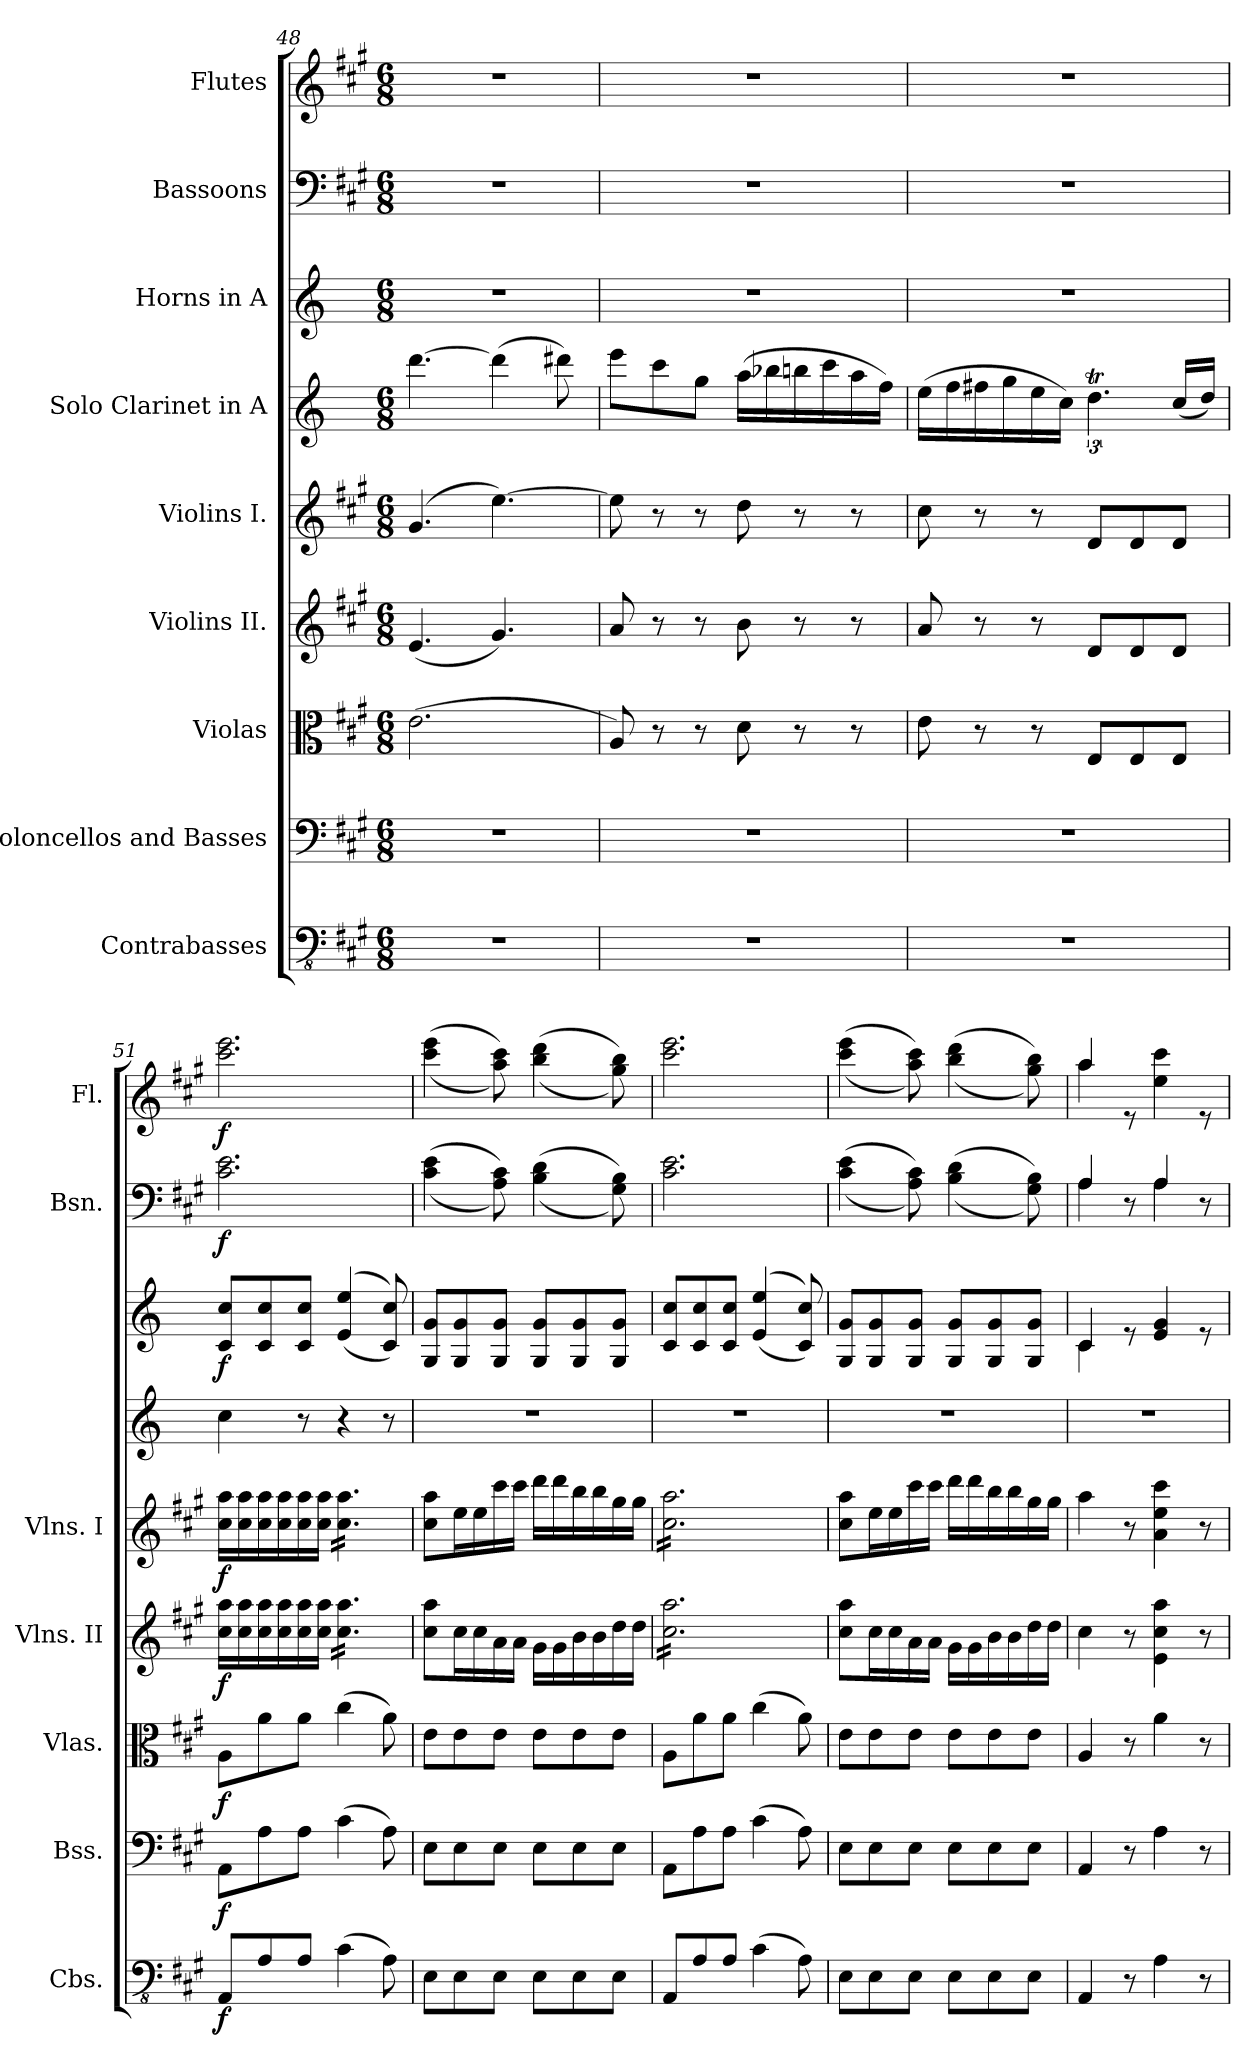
**kern	**dynam	**kern	**dynam	**kern	**dynam	**kern	**dynam	**kern	**dynam	**kern	**kern	**dynam	**kern	**dynam	**kern	**dynam
*part9	*part9	*part8	*part8	*part7	*part7	*part6	*part6	*part5	*part5	*part4	*part3	*part3	*part2	*part2	*part1	*part1
*staff9	*staff9	*staff8	*staff8	*staff7	*staff7	*staff6	*staff6	*staff5	*staff5	*staff4	*staff3	*staff3	*staff2	*staff2	*staff1	*staff1
*I"Contrabasses	*	*I"Violoncellos and Basses	*	*I"Violas	*	*I"Violins II.	*	*I"Violins I.	*	*I"Solo Clarinet in A	*I"Horns in A	*	*I"Bassoons	*	*I"Flutes	*
*I'Cbs.	*	*I'Bss.	*	*I'Vlas.	*	*I'Vlns. II	*	*I'Vlns. I	*	*	*	*	*I'Bsn.	*	*I'Fl.	*
*clefFv4	*	*clefF4	*	*clefC3	*	*clefG2	*	*clefG2	*	*clefG2	*clefG2	*	*clefF4	*	*clefG2	*
*	*	*	*	*	*	*	*	*	*	*ITrd2c3	*ITrd2c3	*	*	*	*	*
*k[f#c#g#]	*	*k[f#c#g#]	*	*k[f#c#g#]	*	*k[f#c#g#]	*	*k[f#c#g#]	*	*k[f#c#g#]	*k[f#c#g#]	*	*k[f#c#g#]	*	*k[f#c#g#]	*
*M6/8	*	*M6/8	*	*M6/8	*	*M6/8	*	*M6/8	*	*M6/8	*M6/8	*	*M6/8	*	*M6/8	*
=48	=48	=48	=48	=48	=48	=48	=48	=48	=48	=48	=48	=48	=48	=48	=48	=48
2.r	.	2.r	.	(>2.e\	.	(<4.e/	.	(>4.g#/	.	[4.bb\	2.r	.	2.r	.	2.r	.
.	.	.	.	.	.	4.g#/)	.	[4.ee\)	.	(>4bb\]	.	.	.	.	.	.
.	.	.	.	.	.	.	.	.	.	8bb#X\)	.	.	.	.	.	.
=49	=49	=49	=49	=49	=49	=49	=49	=49	=49	=49	=49	=49	=49	=49	=49	=49
2.r	.	2.r	.	8A/)	.	8a/	.	8ee\]	.	8ccc#\L	2.r	.	2.r	.	2.r	.
.	.	.	.	8r	.	8r	.	8r	.	8aa\	.	.	.	.	.	.
.	.	.	.	8r	.	8r	.	8r	.	8ee\J	.	.	.	.	.	.
.	.	.	.	8d\	.	8b\	.	8dd\	.	(>16ff#\LL	.	.	.	.	.	.
.	.	.	.	.	.	.	.	.	.	16ggn\	.	.	.	.	.	.
.	.	.	.	8r	.	8r	.	8r	.	16gg#X\	.	.	.	.	.	.
.	.	.	.	.	.	.	.	.	.	16aa\	.	.	.	.	.	.
.	.	.	.	8r	.	8r	.	8r	.	16ff#\	.	.	.	.	.	.
.	.	.	.	.	.	.	.	.	.	16dd\JJ)	.	.	.	.	.	.
=50	=50	=50	=50	=50	=50	=50	=50	=50	=50	=50	=50	=50	=50	=50	=50	=50
2.r	.	2.r	.	8e\	.	8a/	.	8cc#\	.	(>16cc#\LL	2.r	.	2.r	.	2.r	.
.	.	.	.	.	.	.	.	.	.	16dd\	.	.	.	.	.	.
.	.	.	.	8r	.	8r	.	8r	.	16dd#X\	.	.	.	.	.	.
.	.	.	.	.	.	.	.	.	.	16ee\	.	.	.	.	.	.
.	.	.	.	8r	.	8r	.	8r	.	16cc#\	.	.	.	.	.	.
.	.	.	.	.	.	.	.	.	.	16a\JJ)	.	.	.	.	.	.
.	.	.	.	8E/L	.	8d/L	.	8d/L	.	6.bT\	.	.	.	.	.	.
.	.	.	.	8E/	.	8d/	.	8d/	.	.	.	.	.	.	.	.
.	.	.	.	8E/J	.	8d/J	.	8d/J	.	(<16a!/LL	.	.	.	.	.	.
.	.	.	.	.	.	.	.	.	.	16b!/JJ)	.	.	.	.	.	.
=51	=51	=51	=51	=51	=51	=51	=51	=51	=51	=51	=51	=51	=51	=51	=51	=51
!	!LO:DY:b	!	!LO:DY:b	!	!LO:DY:b	!	!LO:DY:b	!	!LO:DY:b	!	!	!LO:DY:b	!	!LO:DY:b	!	!LO:DY:b
8AAA/L	f	8AA\L	f	8A\L	f	16cc#\ 16aa\LL	f	16cc#\ 16aa\LL	f	4a\	8A/ 8a/L	f	2.c#\ 2.e\	f	2.ccc#\ 2.eee\	f
.	.	.	.	.	.	16cc#\ 16aa\	.	16cc#\ 16aa\	.	.	.	.	.	.	.	.
8AA/	.	8A\	.	8a\	.	16cc#\ 16aa\	.	16cc#\ 16aa\	.	.	8A/ 8a/	.	.	.	.	.
.	.	.	.	.	.	16cc#\ 16aa\	.	16cc#\ 16aa\	.	.	.	.	.	.	.	.
8AA/J	.	8A\J	.	8a\J	.	16cc#\ 16aa\	.	16cc#\ 16aa\	.	8r	8A/ 8a/J	.	.	.	.	.
.	.	.	.	.	.	16cc#\ 16aa\JJ	.	16cc#\ 16aa\JJ	.	.	.	.	.	.	.	.
*	*	*	*	*	*	*tremolo	*	*	*	*	*	*	*	*	*	*
*	*	*	*	*	*	*	*	*tremolo	*	*	*	*	*	*	*	*
(>4C#\	.	(>4c#\	.	(>4cc#\	.	16cc#\ 16aa\LL	.	16cc#\ 16aa\LL	.	4r	(>(<4c#/ 4cc#/	.	.	.	.	.
.	.	.	.	.	.	16cc#\ 16aa\	.	16cc#\ 16aa\	.	.	.	.	.	.	.	.
.	.	.	.	.	.	16cc#\ 16aa\	.	16cc#\ 16aa\	.	.	.	.	.	.	.	.
.	.	.	.	.	.	16cc#\ 16aa\	.	16cc#\ 16aa\	.	.	.	.	.	.	.	.
8AA\)	.	8A\)	.	8a\)	.	16cc#\ 16aa\	.	16cc#\ 16aa\	.	8r	8A/ 8a/))	.	.	.	.	.
.	.	.	.	.	.	16cc#\ 16aa\JJ	.	16cc#\ 16aa\JJ	.	.	.	.	.	.	.	.
*	*	*	*	*	*	*	*	*Xtremolo	*	*	*	*	*	*	*	*
*	*	*	*	*	*	*Xtremolo	*	*	*	*	*	*	*	*	*	*
=52	=52	=52	=52	=52	=52	=52	=52	=52	=52	=52	=52	=52	=52	=52	=52	=52
8EE\L	.	8E\L	.	8e\L	.	8cc#\ 8aa\L	.	8cc#\ 8aa\L	.	2.r	8E/ 8e/L	.	(<(>4c#\ 4e\	.	(<(>4ccc#\ 4eee\	.
8EE\	.	8E\	.	8e\	.	16cc#\L	.	16ee\L	.	.	8E/ 8e/	.	.	.	.	.
.	.	.	.	.	.	16cc#\	.	16ee\	.	.	.	.	.	.	.	.
8EE\J	.	8E\J	.	8e\J	.	16a\	.	16ccc#\	.	.	8E/ 8e/J	.	8A\ 8c#\))	.	8aa\ 8ccc#\))	.
.	.	.	.	.	.	16a\JJ	.	16ccc#\JJ	.	.	.	.	.	.	.	.
8EE\L	.	8E\L	.	8e\L	.	16g#\LL	.	16ddd\LL	.	.	8E/ 8e/L	.	(<(>4B\ 4d\	.	(<(>4bb\ 4ddd\	.
.	.	.	.	.	.	16g#\	.	16ddd\	.	.	.	.	.	.	.	.
8EE\	.	8E\	.	8e\	.	16b\	.	16bb\	.	.	8E/ 8e/	.	.	.	.	.
.	.	.	.	.	.	16b\	.	16bb\	.	.	.	.	.	.	.	.
8EE\J	.	8E\J	.	8e\J	.	16dd\	.	16gg#\	.	.	8E/ 8e/J	.	8G#\ 8B\))	.	8gg#\ 8bb\))	.
.	.	.	.	.	.	16dd\JJ	.	16gg#\JJ	.	.	.	.	.	.	.	.
!!LO:LB:g=z
=53	=53	=53	=53	=53	=53	=53	=53	=53	=53	=53	=53	=53	=53	=53	=53	=53
*	*	*	*	*	*	*tremolo	*	*	*	*	*	*	*	*	*	*
*	*	*	*	*	*	*	*	*tremolo	*	*	*	*	*	*	*	*
8AAA/L	.	8AA\L	.	8A\L	.	16cc#\ 16aa\LL	.	16cc#\ 16aa\LL	.	2.r	8A/ 8a/L	.	2.c#\ 2.e\	.	2.ccc#\ 2.eee\	.
.	.	.	.	.	.	16cc#\ 16aa\	.	16cc#\ 16aa\	.	.	.	.	.	.	.	.
8AA/	.	8A\	.	8a\	.	16cc#\ 16aa\	.	16cc#\ 16aa\	.	.	8A/ 8a/	.	.	.	.	.
.	.	.	.	.	.	16cc#\ 16aa\	.	16cc#\ 16aa\	.	.	.	.	.	.	.	.
8AA/J	.	8A\J	.	8a\J	.	16cc#\ 16aa\	.	16cc#\ 16aa\	.	.	8A/ 8a/J	.	.	.	.	.
.	.	.	.	.	.	16cc#\ 16aa\	.	16cc#\ 16aa\	.	.	.	.	.	.	.	.
(>4C#\	.	(>4c#\	.	(>4cc#\	.	16cc#\ 16aa\	.	16cc#\ 16aa\	.	.	(>(<4c#/ 4cc#/	.	.	.	.	.
.	.	.	.	.	.	16cc#\ 16aa\	.	16cc#\ 16aa\	.	.	.	.	.	.	.	.
.	.	.	.	.	.	16cc#\ 16aa\	.	16cc#\ 16aa\	.	.	.	.	.	.	.	.
.	.	.	.	.	.	16cc#\ 16aa\	.	16cc#\ 16aa\	.	.	.	.	.	.	.	.
8AA\)	.	8A\)	.	8a\)	.	16cc#\ 16aa\	.	16cc#\ 16aa\	.	.	8A/ 8a/))	.	.	.	.	.
.	.	.	.	.	.	16cc#\ 16aa\JJ	.	16cc#\ 16aa\JJ	.	.	.	.	.	.	.	.
*	*	*	*	*	*	*	*	*Xtremolo	*	*	*	*	*	*	*	*
*	*	*	*	*	*	*Xtremolo	*	*	*	*	*	*	*	*	*	*
=54	=54	=54	=54	=54	=54	=54	=54	=54	=54	=54	=54	=54	=54	=54	=54	=54
8EE\L	.	8E\L	.	8e\L	.	8cc#\ 8aa\L	.	8cc#\ 8aa\L	.	2.r	8E/ 8e/L	.	(<(>4c#\ 4e\	.	(<(>4ccc#\ 4eee\	.
8EE\	.	8E\	.	8e\	.	16cc#\L	.	16ee\L	.	.	8E/ 8e/	.	.	.	.	.
.	.	.	.	.	.	16cc#\	.	16ee\	.	.	.	.	.	.	.	.
8EE\J	.	8E\J	.	8e\J	.	16a\	.	16ccc#\	.	.	8E/ 8e/J	.	8A\ 8c#\))	.	8aa\ 8ccc#\))	.
.	.	.	.	.	.	16a\JJ	.	16ccc#\JJ	.	.	.	.	.	.	.	.
8EE\L	.	8E\L	.	8e\L	.	16g#\LL	.	16ddd\LL	.	.	8E/ 8e/L	.	(<(>4B\ 4d\	.	(<(>4bb\ 4ddd\	.
.	.	.	.	.	.	16g#\	.	16ddd\	.	.	.	.	.	.	.	.
8EE\	.	8E\	.	8e\	.	16b\	.	16bb\	.	.	8E/ 8e/	.	.	.	.	.
.	.	.	.	.	.	16b\	.	16bb\	.	.	.	.	.	.	.	.
8EE\J	.	8E\J	.	8e\J	.	16dd\	.	16gg#\	.	.	8E/ 8e/J	.	8G#\ 8B\))	.	8gg#\ 8bb\))	.
.	.	.	.	.	.	16dd\JJ	.	16gg#\JJ	.	.	.	.	.	.	.	.
=55	=55	=55	=55	=55	=55	=55	=55	=55	=55	=55	=55	=55	=55	=55	=55	=55
*	*	*	*	*	*	*	*	*	*	*	*^	*	*^	*	*^	*
4AAA/	.	4AA/	.	4A/	.	4cc#\	.	4aa\	.	2.r	4A/	4A\	.	4A/	4A\	.	4aa/	4aa\	.
8r	.	8r	.	8r	.	8r	.	8r	.	.	8re	2ryy	.	8r	8ryy	.	8re	2ryy	.
4AA\	.	4A\	.	4a\	.	4e\ 4cc#\ 4aa\	.	4a\ 4ee\ 4ccc#\	.	.	4c#/ 4e/	.	.	4A/	4A\	.	4ee\ 4ccc#\	.	.
8r	.	8r	.	8r	.	8r	.	8r	.	.	8re	.	.	8r	8ryy	.	8re	.	.
*	*	*	*	*	*	*	*	*	*	*	*v	*v	*	*	*	*	*v	*v	*
*	*	*	*	*	*	*	*	*	*	*	*	*	*v	*v	*	*	*
=	=	=	=	=	=	=	=	=	=	=	=	=	=	=	=	=
*-	*-	*-	*-	*-	*-	*-	*-	*-	*-	*-	*-	*-	*-	*-	*-	*-
